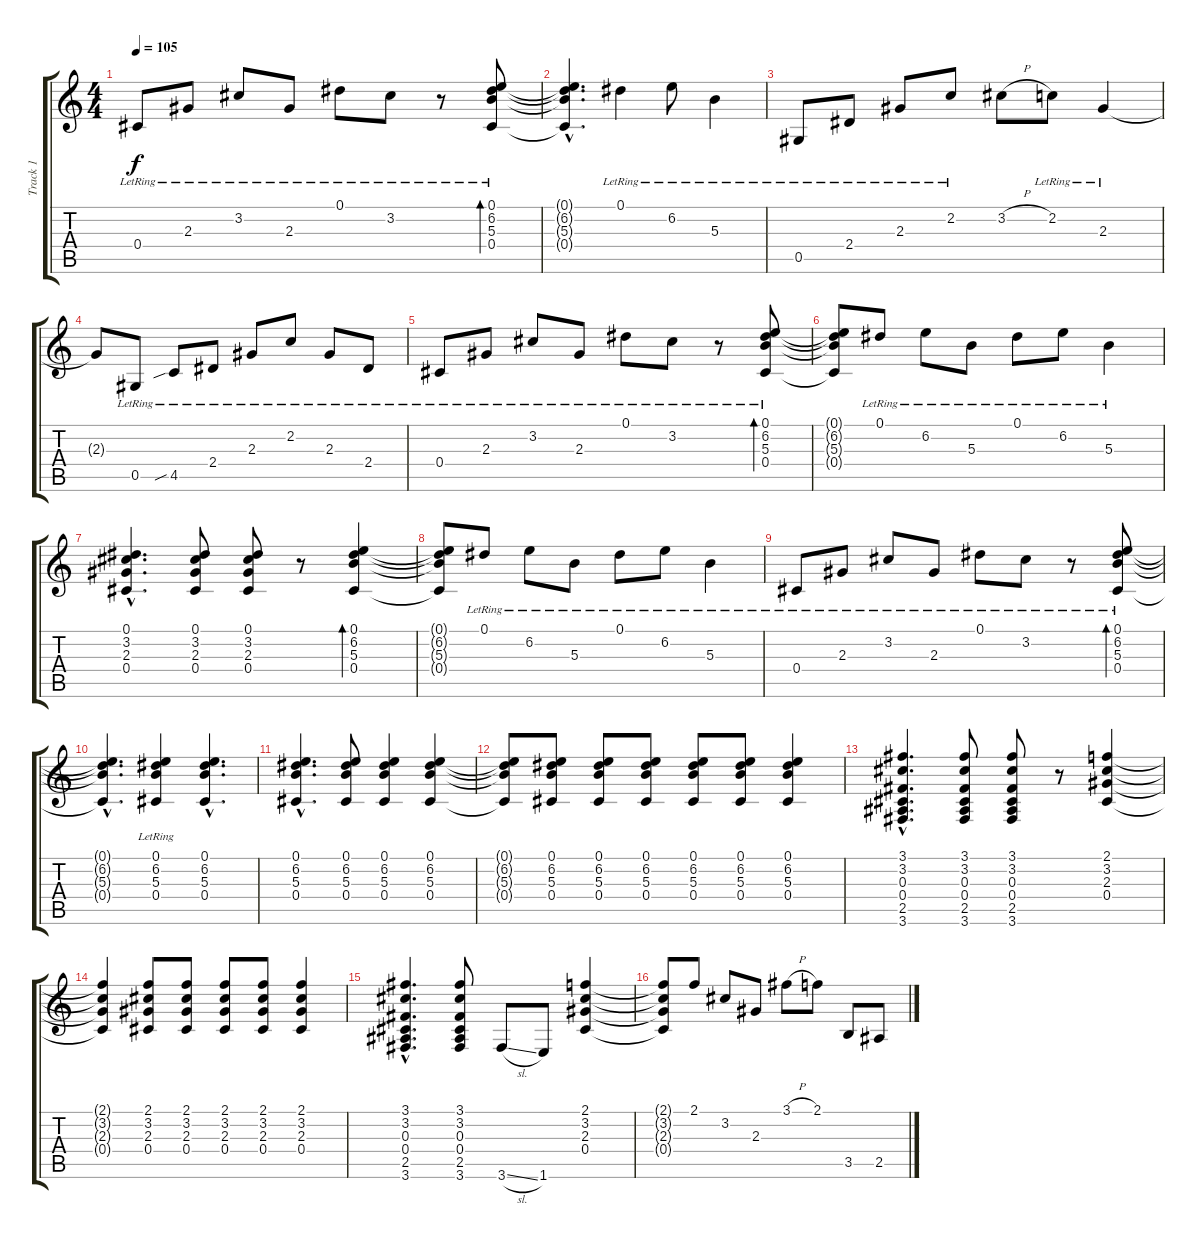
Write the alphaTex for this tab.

\track ("Track 1" "Track 1") {instrument acousticguitarsteel}
\staff {score tabs}
\tuning (Eb4 Bb3 Gb3 Db3 Ab2 Eb2) {hide}
\ts (4 4)
\tempo 105
\clef g2
\ks c
0.4{lr}.8{dy f} 2.3{lr}.8 3.2{lr}.8 2.3{lr}.8 0.1{lr}.8 3.2{lr}.8 r.8 (0.1{lr} 6.2{lr} 5.3{lr} 0.4{lr}).8{bd 240} |
(0.1{hac t} 6.2{hac t} 5.3{hac t} 0.4{hac t}).4{d} 0.1{lr}.4 6.2{lr}.8 5.3{lr}.4 |
0.5{lr}.8 2.4{lr}.8 2.3{lr}.8 2.2{lr}.8 3.2{h}.8 2.2{lr}.8 2.3{lr}.4 |
2.3{t}.8 0.5{lr}.8 4.5{sib lr}.8 2.4{lr}.8 2.3{lr}.8 2.2{lr}.8 2.3{lr}.8 2.4{lr}.8 |
0.4{lr}.8 2.3{lr}.8 3.2{lr}.8 2.3{lr}.8 0.1{lr}.8 3.2{lr}.8 r.8 (0.1{lr} 6.2{lr} 5.3{lr} 0.4{lr}).8{bd 240} |
(0.1{t} 6.2{t} 5.3{t} 0.4{t}).8 0.1{lr}.8 6.2{lr}.8 5.3{lr}.8 0.1{lr}.8 6.2{lr}.8 5.3{lr}.4 |
(0.1{hac} 3.2{hac} 2.3{hac} 0.4{hac}).4{d} (0.1 3.2 2.3 0.4).8 (0.1 3.2 2.3 0.4).8 r.8 (0.1 6.2 5.3 0.4).4{bd 240} |
(0.1{t} 6.2{t} 5.3{t} 0.4{t}).8 0.1{lr}.8 6.2{lr}.8 5.3{lr}.8 0.1{lr}.8 6.2{lr}.8 5.3{lr}.4 |
0.4{lr}.8 2.3{lr}.8 3.2{lr}.8 2.3{lr}.8 0.1{lr}.8 3.2{lr}.8 r.8 (0.1{lr} 6.2{lr} 5.3{lr} 0.4{lr}).8{bd 240} |
(0.1{hac t} 6.2{hac t} 5.3{hac t} 0.4{hac t}).4{d} (0.1{lr} 6.2{lr} 5.3{lr} 0.4{lr}).4 (0.1{hac} 6.2{hac} 5.3{hac} 0.4{hac}).4{d} |
(0.1{hac} 6.2{hac} 5.3{hac} 0.4{hac}).4{d} (0.1 6.2 5.3 0.4).8 (0.1 6.2 5.3 0.4).4 (0.1 6.2 5.3 0.4).4 |
(0.1{t} 6.2{t} 5.3{t} 0.4{t}).8 (0.1 6.2 5.3 0.4).8 (0.1 6.2 5.3 0.4).8 (0.1 6.2 5.3 0.4).8 (0.1 6.2 5.3 0.4).8 (0.1 6.2 5.3 0.4).8 (0.1 6.2 5.3 0.4).4 |
(3.1{hac} 3.2{hac} 0.3{hac} 0.4{hac} 2.5{hac} 3.6{hac}).4{d} (3.1 3.2 0.3 0.4 2.5 3.6).8 (3.1 3.2 0.3 0.4 2.5 3.6).8 r.8 (2.1 3.2 2.3 0.4).4 |
(2.1{t} 3.2{t} 2.3{t} 0.4{t}).4 (2.1 3.2 2.3 0.4).8 (2.1 3.2 2.3 0.4).8 (2.1 3.2 2.3 0.4).8 (2.1 3.2 2.3 0.4).8 (2.1 3.2 2.3 0.4).4 |
(3.1{hac} 3.2{hac} 0.3{hac} 0.4{hac} 2.5{hac} 3.6{hac}).4{d} (3.1 3.2 0.3 0.4 2.5 3.6).8 3.6{sl}.8 1.6.8 (2.1 3.2 2.3 0.4).4 |
(2.1{t} 3.2{t} 2.3{t} 0.4{t}).8 2.1.8 3.2.8 2.3.8 3.1{h}.8 2.1.8 3.5.8 2.5.8
